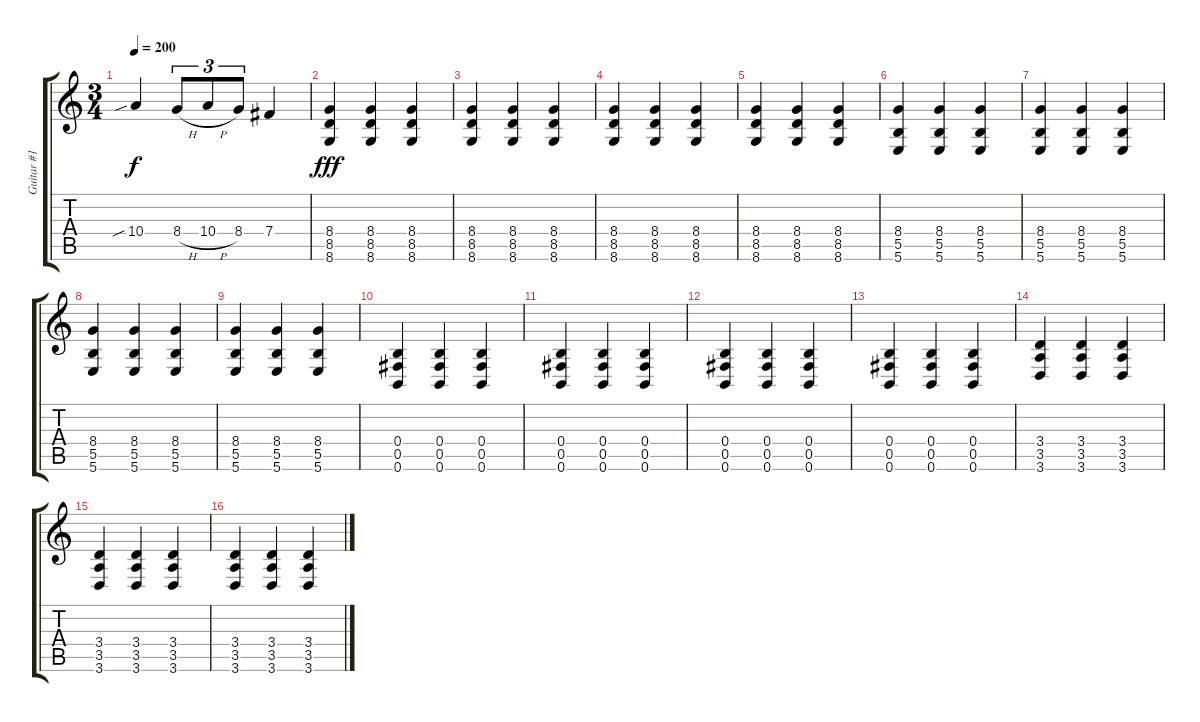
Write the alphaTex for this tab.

\track ("Guitar #1" "Guitar #1") {instrument distortionguitar}
\staff {score tabs}
\tuning (Db4 Ab3 E3 B2 Gb2 B1) {hide}
\ts (3 4)
\tempo 200
\clef g2
\ks c
10.4{sib}.4{dy f} 8.4{h}.8{tu (3 2)} 10.4{h}.8{tu (3 2)} 8.4.8{tu (3 2)} 7.4.4 |
(8.4 8.5 8.6).4{dy fff} (8.4 8.5 8.6).4 (8.4 8.5 8.6).4 |
(8.4 8.5 8.6).4 (8.4 8.5 8.6).4 (8.4 8.5 8.6).4 |
(8.4 8.5 8.6).4 (8.4 8.5 8.6).4 (8.4 8.5 8.6).4 |
(8.4 8.5 8.6).4 (8.4 8.5 8.6).4 (8.4 8.5 8.6).4 |
(8.4 5.5 5.6).4 (8.4 5.5 5.6).4 (8.4 5.5 5.6).4 |
(8.4 5.5 5.6).4 (8.4 5.5 5.6).4 (8.4 5.5 5.6).4 |
(8.4 5.5 5.6).4 (8.4 5.5 5.6).4 (8.4 5.5 5.6).4 |
(8.4 5.5 5.6).4 (8.4 5.5 5.6).4 (8.4 5.5 5.6).4 |
(0.4 0.5 0.6).4 (0.4 0.5 0.6).4 (0.4 0.5 0.6).4 |
(0.4 0.5 0.6).4 (0.4 0.5 0.6).4 (0.4 0.5 0.6).4 |
(0.4 0.5 0.6).4 (0.4 0.5 0.6).4 (0.4 0.5 0.6).4 |
(0.4 0.5 0.6).4 (0.4 0.5 0.6).4 (0.4 0.5 0.6).4 |
(3.4 3.5 3.6).4 (3.4 3.5 3.6).4 (3.4 3.5 3.6).4 |
(3.4 3.5 3.6).4 (3.4 3.5 3.6).4 (3.4 3.5 3.6).4 |
(3.4 3.5 3.6).4 (3.4 3.5 3.6).4 (3.4 3.5 3.6).4
